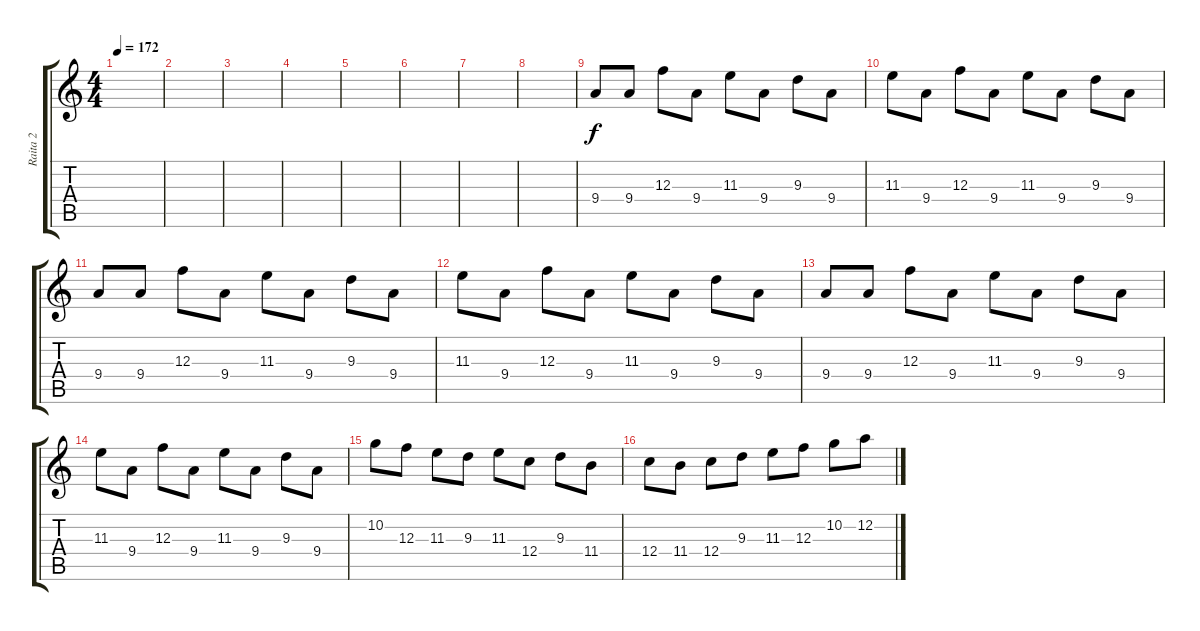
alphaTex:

\track ("Raita 2" "Raita 2") {instrument overdrivenguitar}
\staff {score tabs}
\tuning (D4 A3 F3 C3 G2 D2) {hide}
\ts (4 4)
\tempo 172
\clef g2
\ks c
|
|
|
|
|
|
|
|
9.4.8 9.4.8 12.3.8 9.4.8 11.3.8 9.4.8 9.3.8 9.4.8 |
11.3.8 9.4.8 12.3.8 9.4.8 11.3.8 9.4.8 9.3.8 9.4.8 |
9.4.8 9.4.8 12.3.8 9.4.8 11.3.8 9.4.8 9.3.8 9.4.8 |
11.3.8 9.4.8 12.3.8 9.4.8 11.3.8 9.4.8 9.3.8 9.4.8 |
9.4.8 9.4.8 12.3.8 9.4.8 11.3.8 9.4.8 9.3.8 9.4.8 |
11.3.8 9.4.8 12.3.8 9.4.8 11.3.8 9.4.8 9.3.8 9.4.8 |
10.2.8 12.3.8 11.3.8 9.3.8 11.3.8 12.4.8 9.3.8 11.4.8 |
12.4.8 11.4.8 12.4.8 9.3.8 11.3.8 12.3.8 10.2.8 12.2.8
